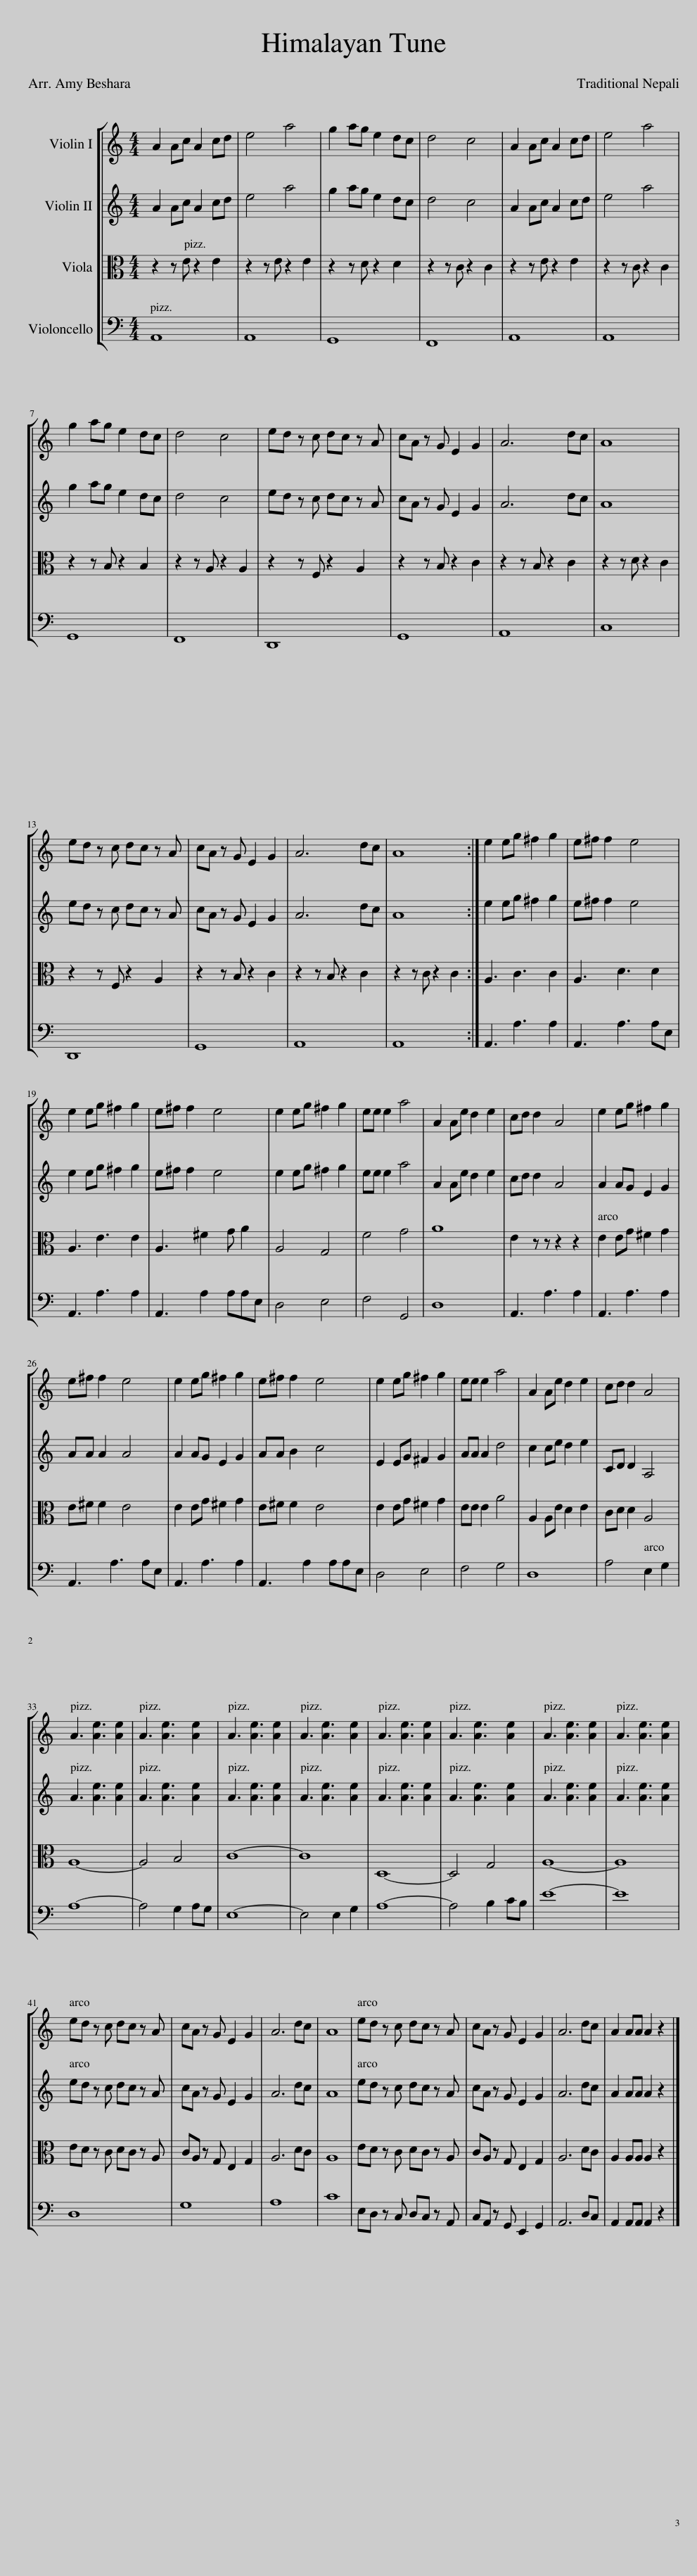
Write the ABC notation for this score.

X:1
%%score [ 1 2 3 4 ]
L:1/8
M:4/4
I:linebreak $
K:C
V:1 treble
V:2 treble
V:3 alto
V:4 bass
V:1
 A2 Ac A2 cd | e4 a4 | g2 ag e2 dc | d4 c4 | A2 Ac A2 cd | %5
 e4 a4 |$ g2 ag e2 dc | d4 c4 | ed z c dc z A | cA z G E2 G2 | %10
 A6 dc | A8 |$ ed z c dc z A | cA z G E2 G2 | A6 dc | %15
 A8 :| e2 eg ^f2 g2 | e^f f2 e4 |$ e2 eg ^f2 g2 | e^f f2 e4 | %20
 e2 eg ^f2 g2 | ee e2 a4 | A2 Ae d2 e2 | cd d2 A4 | e2 eg ^f2 g2 |$ %25
 e^f f2 e4 | e2 eg ^f2 g2 | e^f f2 e4 | e2 eg ^f2 g2 | ee e2 a4 | %30
 A2 Ae d2 e2 | cd d2 A4 |$ A3 [Ae]3 [Ae]2 | A3 [Ae]3 [Ae]2 | A3 [Ae]3 [Ae]2 | %35
 A3 [Ae]3 [Ae]2 | A3 [Ae]3 [Ae]2 | A3 [Ae]3 [Ae]2 | A3 [Ae]3 [Ae]2 | A3 [Ae]3 [Ae]2 |$ %40
 ed z c dc z A | cA z G E2 G2 | A6 dc | A8 | ed z c dc z A | %45
 cA z G E2 G2 | A6 dc | A2 AA A2 z2 |] %48
V:2
 A2 Ac A2 cd | e4 a4 | g2 ag e2 dc | d4 c4 | A2 Ac A2 cd | %5
 e4 a4 |$ g2 ag e2 dc | d4 c4 | ed z c dc z A | cA z G E2 G2 | %10
 A6 dc | A8 |$ ed z c dc z A | cA z G E2 G2 | A6 dc | %15
 A8 :| e2 eg ^f2 g2 | e^f f2 e4 |$ e2 eg ^f2 g2 | e^f f2 e4 | %20
 e2 eg ^f2 g2 | ee e2 a4 | A2 Ae d2 e2 | cd d2 A4 | A2 AG E2 G2 |$ %25
 AA A2 A4 | A2 AG E2 G2 | AA B2 c4 | E2 EG ^F2 G2 | AA A2 d4 | %30
 c2 ce d2 e2 | CD D2 A,4 |$ A3 [Ae]3 [Ae]2 | A3 [Ae]3 [Ae]2 | A3 [Ae]3 [Ae]2 | %35
 A3 [Ae]3 [Ae]2 | A3 [Ae]3 [Ae]2 | A3 [Ae]3 [Ae]2 | A3 [Ae]3 [Ae]2 | A3 [Ae]3 [Ae]2 |$ %40
 ed z c dc z A | cA z G E2 G2 | A6 dc | A8 | ed z c dc z A | %45
 cA z G E2 G2 | A6 dc | A2 AA A2 z2 |] %48
V:3
 z2 z E z2 E2 | z2 z E z2 E2 | z2 z D z2 D2 | z2 z C z2 C2 | z2 z E z2 E2 | %5
 z2 z C z2 C2 |$ z2 z B, z2 B,2 | z2 z A, z2 A,2 | z2 z F, z2 A,2 | z2 z B, z2 C2 | %10
 z2 z B, z2 C2 | z2 z D z2 C2 |$ z2 z F, z2 A,2 | z2 z B, z2 C2 | z2 z B, z2 C2 | %15
 z2 z C z2 C2 :| A,3 C3 C2 | A,3 D3 D2 |$ A,3 E3 E2 | A,3 ^F2 G A2 | %20
 A,4 G,4 | F4 G4 | A8 | E2 z z z2 z2 | E2 EG ^F2 G2 |$ %25
 E^F F2 E4 | E2 EG ^F2 G2 | E^F F2 E4 | E2 EG ^F2 G2 | EE E2 A4 | %30
 A,2 A,E D2 E2 | CD D2 A,4 |$ A,8- | A,4 B,4 | C8- | %35
 C8 | D,8- | D,4 G,4 | A,8- | A,8 |$ %40
 ED z C DC z A, | CA, z G, E,2 G,2 | A,6 DC | A,8 | ED z C DC z A, | %45
 CA, z G, E,2 G,2 | A,6 DC | A,2 A,A, A,2 z2 |] %48
V:4
 A,,8 | A,,8 | G,,8 | F,,8 | A,,8 | %5
 A,,8 |$ G,,8 | F,,8 | D,,8 | G,,8 | %10
 A,,8 | C,8 |$ D,,8 | G,,8 | A,,8 | %15
 A,,8 :| A,,3 A,3 A,2 | A,,3 A,3 A,E, |$ A,,3 A,3 A,2 | A,,3 A,2 A,A,E, | %20
 D,4 E,4 | F,4 G,,4 | D,8 | A,,3 A,3 A,2 | A,,3 A,3 A,2 |$ %25
 A,,3 A,3 A,E, | A,,3 A,3 A,2 | A,,3 A,2 A,A,E, | D,4 E,4 | F,4 G,4 | %30
 D,8 | A,4 E,2 G,2 |$ A,8- | A,4 G,2 A,G, | E,8- | %35
 E,4 E,2 G,2 | A,8- | A,4 B,2 CB, | E8- | E8 |$ %40
 D,8 | G,8 | A,8 | C8 | E,D, z C, D,C, z A,, | %45
 C,A,, z G,, E,,2 G,,2 | A,,6 D,C, | A,,2 A,,A,, A,,2 z2 |] %48
